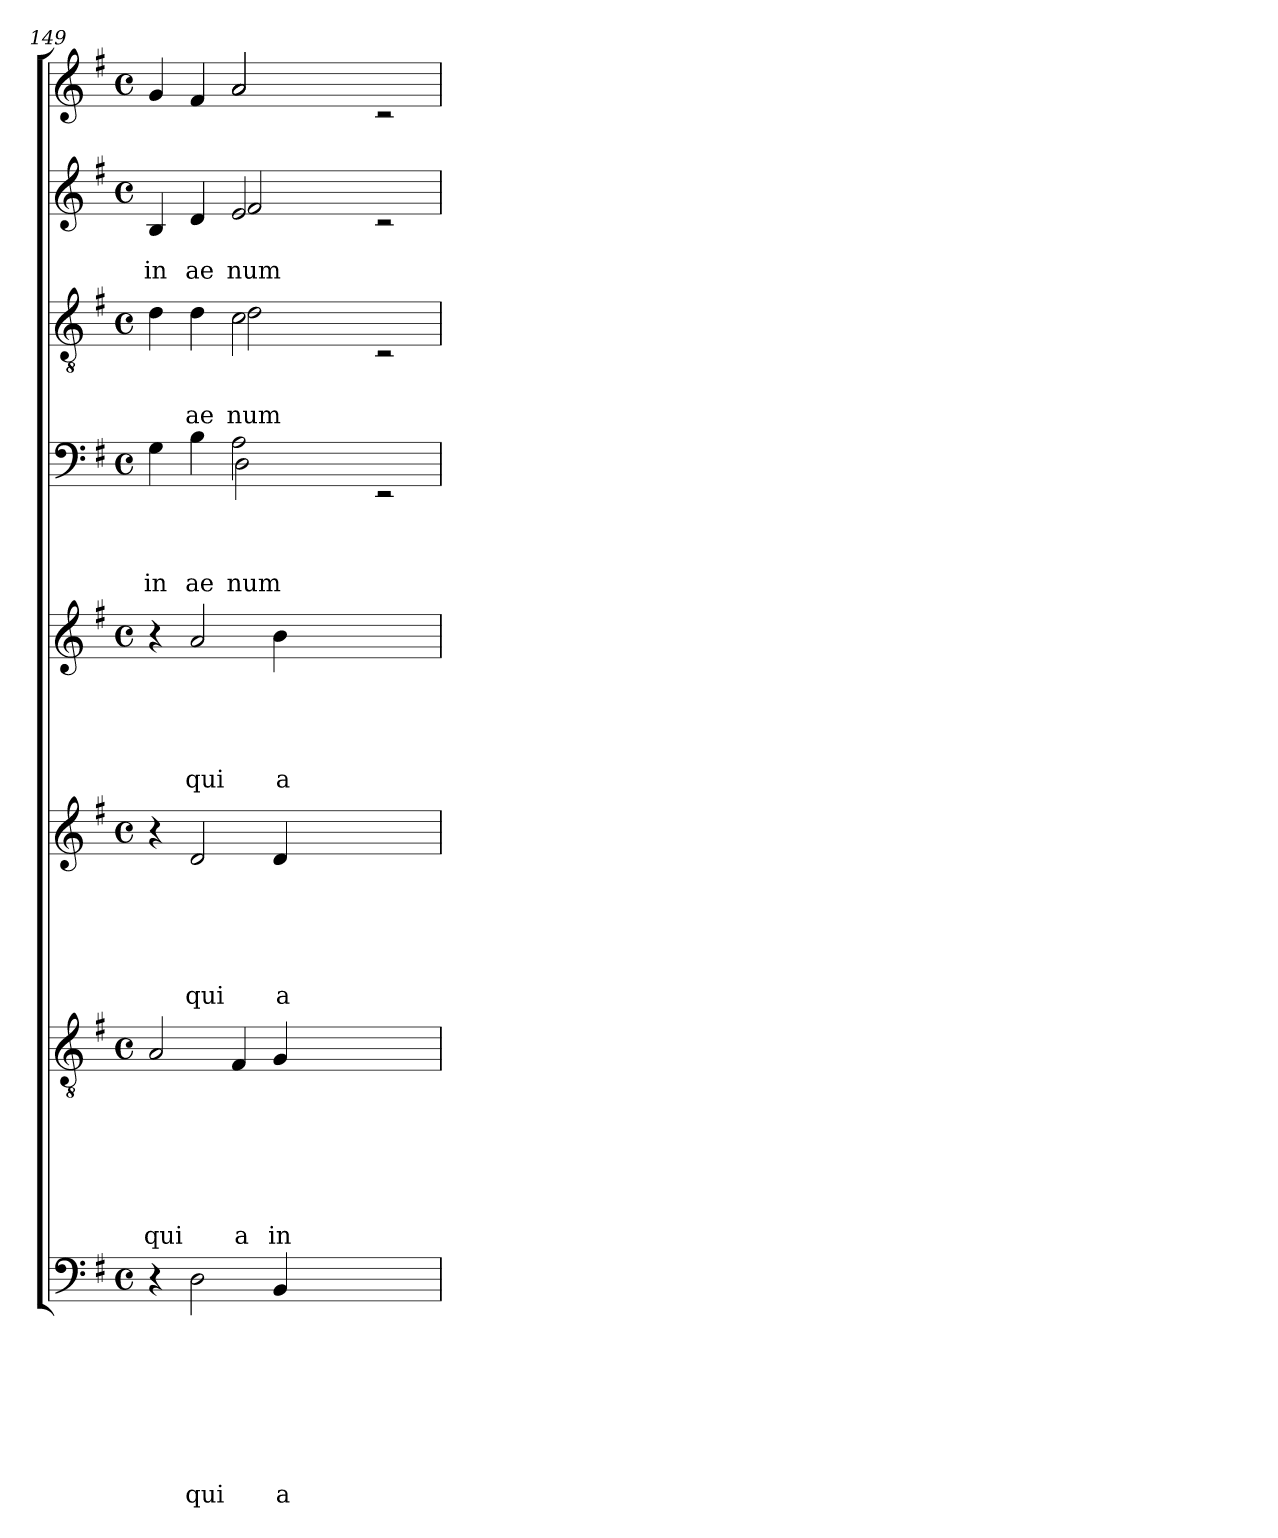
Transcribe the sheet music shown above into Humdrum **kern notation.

**kern	**text	**text	**text	**text	**text	**text	**text	**text	**kern	**text	**text	**text	**text	**text	**text	**text	**kern	**text	**text	**text	**text	**text	**text	**kern	**text	**text	**text	**text	**text	**kern	**text	**text	**text	**text	**kern	**text	**text	**text	**kern	**text	**text	**kern
*part8	*part8	*part8	*part8	*part8	*part8	*part8	*part8	*part8	*part7	*part7	*part7	*part7	*part7	*part7	*part7	*part7	*part6	*part6	*part6	*part6	*part6	*part6	*part6	*part5	*part5	*part5	*part5	*part5	*part5	*part4	*part4	*part4	*part4	*part4	*part3	*part3	*part3	*part3	*part2	*part2	*part2	*part1
*staff8	*staff8	*staff8	*staff8	*staff8	*staff8	*staff8	*staff8	*staff8	*staff7	*staff7	*staff7	*staff7	*staff7	*staff7	*staff7	*staff7	*staff6	*staff6	*staff6	*staff6	*staff6	*staff6	*staff6	*staff5	*staff5	*staff5	*staff5	*staff5	*staff5	*staff4	*staff4	*staff4	*staff4	*staff4	*staff3	*staff3	*staff3	*staff3	*staff2	*staff2	*staff2	*staff1
*clefF4	*	*	*	*	*	*	*	*	*clefGv2	*	*	*	*	*	*	*	*clefG2	*	*	*	*	*	*	*clefG2	*	*	*	*	*	*clefF4	*	*	*	*	*clefGv2	*	*	*	*clefG2	*	*	*clefG2
*k[f#]	*	*	*	*	*	*	*	*	*k[f#]	*	*	*	*	*	*	*	*k[f#]	*	*	*	*	*	*	*k[f#]	*	*	*	*	*	*k[f#]	*	*	*	*	*k[f#]	*	*	*	*k[f#]	*	*	*k[f#]
*G:	*	*	*	*	*	*	*	*	*G:	*	*	*	*	*	*	*	*G:	*	*	*	*	*	*	*G:	*	*	*	*	*	*G:	*	*	*	*	*G:	*	*	*	*G:	*	*	*G:
*M4/4	*	*	*	*	*	*	*	*	*M4/4	*	*	*	*	*	*	*	*M4/4	*	*	*	*	*	*	*M4/4	*	*	*	*	*	*M4/4	*	*	*	*	*M4/4	*	*	*	*M4/4	*	*	*M4/4
*met(c)	*	*	*	*	*	*	*	*	*met(c)	*	*	*	*	*	*	*	*met(c)	*	*	*	*	*	*	*met(c)	*	*	*	*	*	*met(c)	*	*	*	*	*met(c)	*	*	*	*met(c)	*	*	*met(c)
=149	=149	=149	=149	=149	=149	=149	=149	=149	=149	=149	=149	=149	=149	=149	=149	=149	=149	=149	=149	=149	=149	=149	=149	=149	=149	=149	=149	=149	=149	=149	=149	=149	=149	=149	=149	=149	=149	=149	=149	=149	=149	=149
!	!	!	!	!	!	!	!	!	!	!	!	!	!	!	!	!LO:LY:b	!	!	!	!	!	!	!	!	!	!	!	!	!	!	!	!	!	!LO:LY:b	!	!	!	!	!	!	!LO:LY:b	!
*	*	*	*	*	*	*	*	*	*	*	*	*	*	*	*	*	*	*	*	*	*	*	*	*	*	*	*	*	*	*^	*	*	*	*	*^	*	*	*	*^	*	*	*^
4r	.	.	.	.	.	.	.	.	2A/	.	.	.	.	.	.	qui	4r	.	.	.	.	.	.	4r	.	.	.	.	.	4G\	2ryy	.	.	.	in	4d\	2ryy	.	.	.	4B/	2ryy	.	in	4g/	2ryy
!	!	!	!	!	!	!	!	!LO:LY:b	!	!	!	!	!	!	!	!	!	!	!	!	!	!	!LO:LY:b	!	!	!	!	!	!LO:LY:b	!	!	!	!	!	!LO:LY:b	!	!	!	!	!LO:LY:b	!	!	!	!LO:LY:b	!	!
2D\	.	.	.	.	.	.	.	qui	.	.	.	.	.	.	.	.	2d/	.	.	.	.	.	qui	2a/	.	.	.	.	qui	4B\	.	.	.	.	ae	4d\	.	.	.	ae	4d/	.	.	ae	4f#/	.
!	!	!	!	!	!	!	!	!	!	!	!	!	!	!	!	!LO:LY:b	!	!	!	!	!	!	!	!	!	!	!	!	!	!	!	!	!	!	!LO:LY:b	!	!	!	!	!	!	!	!	!	!	!
!	!	!	!	!	!	!	!	!	!	!	!	!	!	!	!	!	!	!	!	!	!	!	!	!	!	!	!	!	!	!	!	!	!	!	!LO:LY:b	!	!	!	!	!LO:LY:b	!	!	!	!	!	!
!	!	!	!	!	!	!	!	!	!	!	!	!	!	!	!	!	!	!	!	!	!	!	!	!	!	!	!	!	!	!	!	!	!	!	!	!	!	!	!	!LO:LY:b	!	!	!	!LO:LY:b	!	!
!	!	!	!	!	!	!	!	!	!	!	!	!	!	!	!	!	!	!	!	!	!	!	!	!	!	!	!	!	!	!	!	!	!	!	!	!	!	!	!	!	!	!	!	!LO:LY:b	!	!
.	.	.	.	.	.	.	.	.	4F#/	.	.	.	.	.	.	a	.	.	.	.	.	.	.	.	.	.	.	.	.	2A\	2D\	.	.	.	num	2c\	2d\	.	.	num	2e/	2f#/	.	num	2a/	2a/
!	!	!	!	!	!	!	!	!LO:LY:b	!	!	!	!	!	!	!	!LO:LY:b	!	!	!	!	!	!	!LO:LY:b	!	!	!	!	!	!LO:LY:b	!	!	!	!	!	!	!	!	!	!	!	!	!	!	!	!	!
4BB/	.	.	.	.	.	.	.	a	4G/	.	.	.	.	.	.	in	4d/	.	.	.	.	.	a	4b\	.	.	.	.	a	.	.	.	.	.	.	.	.	.	.	.	.	.	.	.	.	.
1ryy	.	.	.	.	.	.	.	.	1ryy	.	.	.	.	.	.	.	1ryy	.	.	.	.	.	.	1ryy	.	.	.	.	.	1ryy	2ryy	.	.	.	.	1ryy	2ryy	.	.	.	1ryy	2ryy	.	.	1ryy	2ryy
.	.	.	.	.	.	.	.	.	.	.	.	.	.	.	.	.	.	.	.	.	.	.	.	.	.	.	.	.	.	.	2rEE	.	.	.	.	.	2rC	.	.	.	.	2rc	.	.	.	2rc
*	*	*	*	*	*	*	*	*	*	*	*	*	*	*	*	*	*	*	*	*	*	*	*	*	*	*	*	*	*	*v	*v	*	*	*	*	*	*	*	*	*	*v	*v	*	*	*v	*v
*	*	*	*	*	*	*	*	*	*	*	*	*	*	*	*	*	*	*	*	*	*	*	*	*	*	*	*	*	*	*	*	*	*	*	*v	*v	*	*	*	*	*	*	*
=	=	=	=	=	=	=	=	=	=	=	=	=	=	=	=	=	=	=	=	=	=	=	=	=	=	=	=	=	=	=	=	=	=	=	=	=	=	=	=	=	=	=
*-	*-	*-	*-	*-	*-	*-	*-	*-	*-	*-	*-	*-	*-	*-	*-	*-	*-	*-	*-	*-	*-	*-	*-	*-	*-	*-	*-	*-	*-	*-	*-	*-	*-	*-	*-	*-	*-	*-	*-	*-	*-	*-
